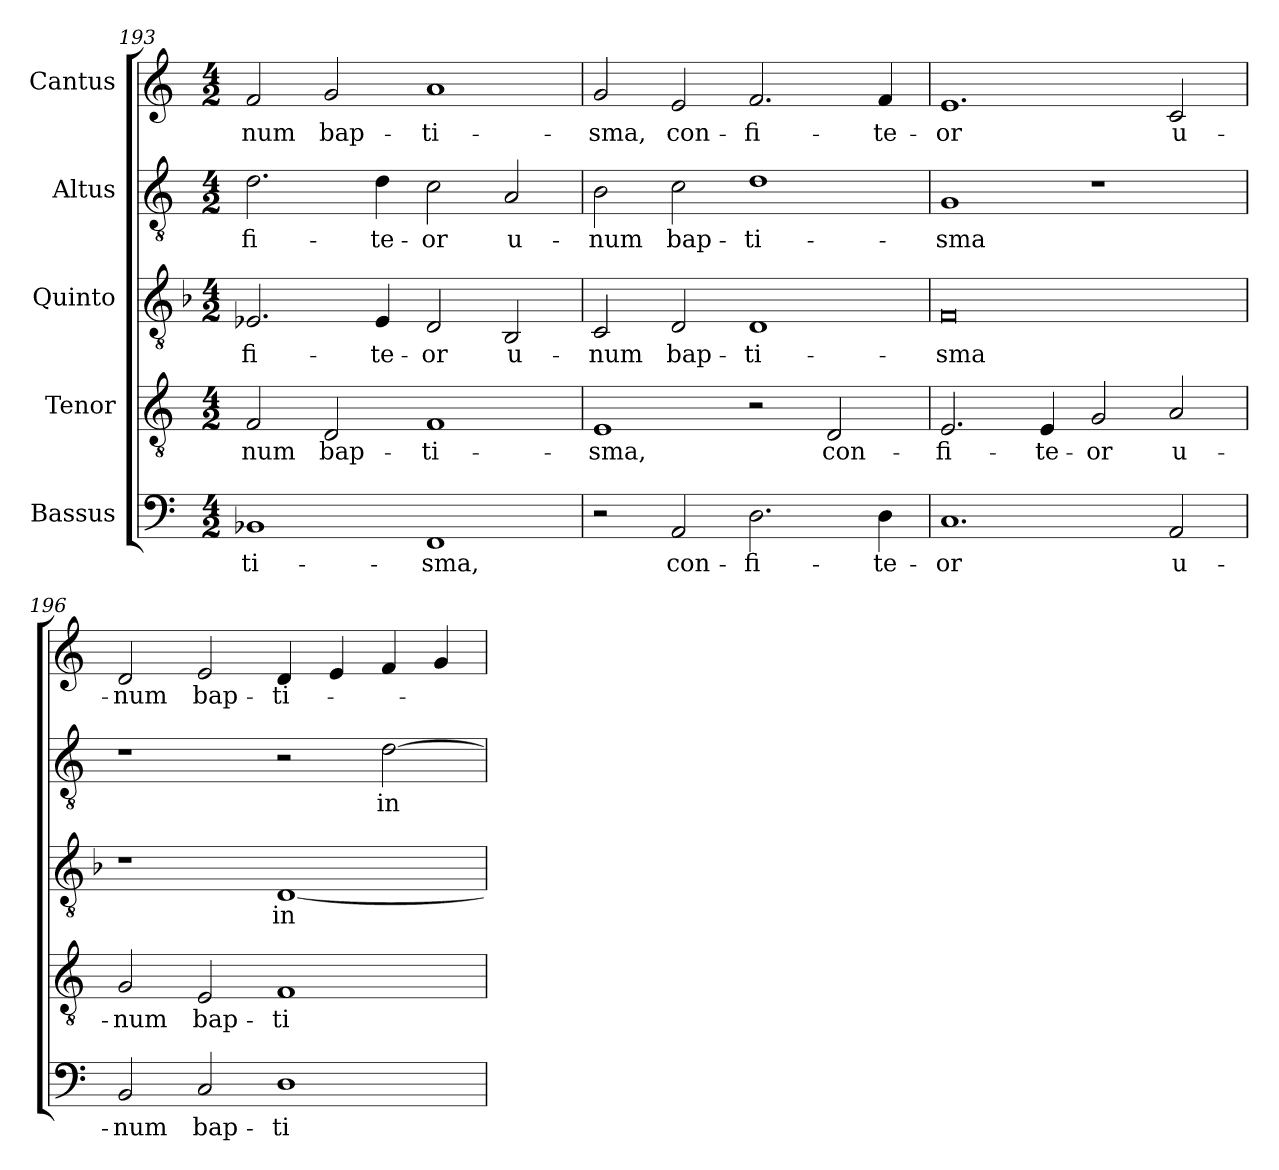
**kern	**text	**kern	**text	**kern	**text	**kern	**text	**kern	**text
*part5	*part5	*part4	*part4	*part3	*part3	*part2	*part2	*part1	*part1
*staff5	*staff5	*staff4	*staff4	*staff3	*staff3	*staff2	*staff2	*staff1	*staff1
*I"Bassus	*	*I"Tenor	*	*I"Quinto	*	*I"Altus	*	*I"Cantus	*
*clefF4	*	*clefGv2	*	*clefGv2	*	*clefGv2	*	*clefG2	*
*	*	*	*	*ITrd-4c-7	*	*	*	*	*
*k[]	*	*k[]	*	*k[]	*	*k[]	*	*k[]	*
*C:	*	*C:	*	*C:	*	*C:	*	*C:	*
*M4/2	*	*M4/2	*	*M4/2	*	*M4/2	*	*M4/2	*
=193	=193	=193	=193	=193	=193	=193	=193	=193	=193
!	!LO:LY:b:color=#000000	!	!	!	!	!	!	!	!
!	!	!	!LO:LY:b:color=#000000	!	!	!	!	!	!
!	!	!	!	!	!LO:LY:b:color=#000000	!	!	!	!
!	!	!	!	!	!	!	!LO:LY:b:color=#000000	!	!
!	!	!	!	!	!	!	!	!	!LO:LY:b:color=#000000
1BB-Xi	-ti-	2Fi/	-num	2.B-Xi/	-fi-	2.di\	-fi-	2fi/	-num
!	!	!	!LO:LY:b:color=#000000	!	!	!	!	!	!
!	!	!	!	!	!	!	!	!	!LO:LY:b:color=#000000
.	.	2Di/	bap-	.	.	.	.	2gi/	bap-
!	!	!	!	!	!LO:LY:b:color=#000000	!	!	!	!
!	!	!	!	!	!	!	!LO:LY:b:color=#000000	!	!
.	.	.	.	4B-i/	-te-	4di\	-te-	.	.
!	!LO:LY:b:color=#000000	!	!	!	!	!	!	!	!
!	!	!	!LO:LY:b:color=#000000	!	!	!	!	!	!
!	!	!	!	!	!LO:LY:b:color=#000000	!	!	!	!
!	!	!	!	!	!	!	!LO:LY:b:color=#000000	!	!
!	!	!	!	!	!	!	!	!	!LO:LY:b:color=#000000
1FFi	-sma,	1Fi	-ti-	2Ai/	-or	2ci\	-or	1ai	-ti-
!	!	!	!	!	!LO:LY:b:color=#000000	!	!	!	!
!	!	!	!	!	!	!	!LO:LY:b:color=#000000	!	!
.	.	.	.	2Fi/	u-	2Ai/	u-	.	.
!!LO:LB:g=z
=194	=194	=194	=194	=194	=194	=194	=194	=194	=194
!	!	!	!LO:LY:b:color=#000000	!	!	!	!	!	!
!	!	!	!	!	!LO:LY:b:color=#000000	!	!	!	!
!	!	!	!	!	!	!	!LO:LY:b:color=#000000	!	!
!	!	!	!	!	!	!	!	!	!LO:LY:b:color=#000000
2r	.	1Ei	-sma,	2Gi/	-num	2Bi\	-num	2gi/	-sma,
!	!LO:LY:b:color=#000000	!	!	!	!	!	!	!	!
!	!	!	!	!	!LO:LY:b:color=#000000	!	!	!	!
!	!	!	!	!	!	!	!LO:LY:b:color=#000000	!	!
!	!	!	!	!	!	!	!	!	!LO:LY:b:color=#000000
2AAi/	con-	.	.	2Ai/	bap-	2ci\	bap-	2ei/	con-
!	!LO:LY:b:color=#000000	!	!	!	!	!	!	!	!
!	!	!	!	!	!LO:LY:b:color=#000000	!	!	!	!
!	!	!	!	!	!	!	!LO:LY:b:color=#000000	!	!
!	!	!	!	!	!	!	!	!	!LO:LY:b:color=#000000
2.Di\	-fi-	2r	.	1Ai	-ti-	1di	-ti-	2.fi/	-fi-
!	!	!	!LO:LY:b:color=#000000	!	!	!	!	!	!
.	.	2Di/	con-	.	.	.	.	.	.
!	!LO:LY:b:color=#000000	!	!	!	!	!	!	!	!
!	!	!	!	!	!	!	!	!	!LO:LY:b:color=#000000
4Di\	-te-	.	.	.	.	.	.	4fi/	-te-
=195	=195	=195	=195	=195	=195	=195	=195	=195	=195
!	!LO:LY:b:color=#000000	!	!	!	!	!	!	!	!
!	!	!	!LO:LY:b:color=#000000	!	!	!	!	!	!
!	!	!	!	!	!LO:LY:b:color=#000000	!	!	!	!
!	!	!	!	!	!	!	!LO:LY:b:color=#000000	!	!
!	!	!	!	!	!	!	!	!	!LO:LY:b:color=#000000
1.Ci	-or	2.Ei/	-fi-	0ci	-sma	1Gi	-sma	1.ei	-or
!	!	!	!LO:LY:b:color=#000000	!	!	!	!	!	!
.	.	4Ei/	-te-	.	.	.	.	.	.
!	!	!	!LO:LY:b:color=#000000	!	!	!	!	!	!
.	.	2Gi/	-or	.	.	1r	.	.	.
!	!LO:LY:b:color=#000000	!	!	!	!	!	!	!	!
!	!	!	!LO:LY:b:color=#000000	!	!	!	!	!	!
!	!	!	!	!	!	!	!	!	!LO:LY:b:color=#000000
2AAi/	u-	2Ai/	u-	.	.	.	.	2ci/	u-
=196	=196	=196	=196	=196	=196	=196	=196	=196	=196
!	!LO:LY:b:color=#000000	!	!	!	!	!	!	!	!
!	!	!	!LO:LY:b:color=#000000	!	!	!	!	!	!
!	!	!	!	!	!	!	!	!	!LO:LY:b:color=#000000
2BBi/	-num	2Gi/	-num	1r	.	1r	.	2di/	-num
!	!LO:LY:b:color=#000000	!	!	!	!	!	!	!	!
!	!	!	!LO:LY:b:color=#000000	!	!	!	!	!	!
!	!	!	!	!	!	!	!	!	!LO:LY:b:color=#000000
2Ci/	bap-	2Ei/	bap-	.	.	.	.	2ei/	bap-
!	!LO:LY:b:color=#000000	!	!	!	!	!	!	!	!
!	!	!	!LO:LY:b:color=#000000	!	!	!	!	!	!
!	!	!	!	!	!LO:LY:b:color=#000000	!	!	!	!
!	!	!	!	!	!	!	!	!	!LO:LY:b:color=#000000
1Di	-ti-	1Fi	-ti-	[<1Ai	in	2r	.	4di/	-ti-
.	.	.	.	.	.	.	.	4ei/	.
!	!	!	!	!	!	!	!LO:LY:b:color=#000000	!	!
.	.	.	.	.	.	[>2di\	in	4fi/	.
.	.	.	.	.	.	.	.	4gi/	.
=	=	=	=	=	=	=	=	=	=
*-	*-	*-	*-	*-	*-	*-	*-	*-	*-
